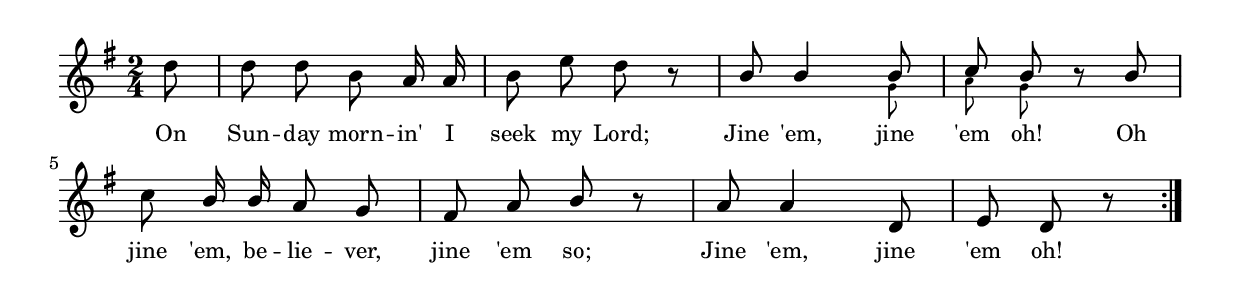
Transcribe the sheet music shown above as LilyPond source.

% 028.ly - Score sheet for "Jine 'em."
% Copyright (C) 2007  Marcus Brinkmann <marcus@gnu.org>
%
% This score sheet is free software; you can redistribute it and/or
% modify it under the terms of the Creative Commons Legal Code
% Attribution-ShareALike as published by Creative Commons; either
% version 2.0 of the License, or (at your option) any later version.
%
% This score sheet is distributed in the hope that it will be useful,
% but WITHOUT ANY WARRANTY; without even the implied warranty of
% MERCHANTABILITY or FITNESS FOR A PARTICULAR PURPOSE.  See the
% Creative Commons Legal Code Attribution-ShareALike for more details.
%
% You should have received a copy of the Creative Commons Legal Code
% Attribution-ShareALike along with this score sheet; if not, write to
% Creative Commons, 543 Howard Street, 5th Floor,
% San Francisco, CA 94105-3013  United States

\version "2.10.0"

%\header
%{
%  title = "Jine 'em."
%  composer = "trad."
%}

melody =
<<
  \context Voice
  {
    \set Staff.midiInstrument = "acoustic grand"
    \override Staff.VerticalAxisGroup #'minimum-Y-extent = #'(0 . 0)
	
    \autoBeamOff

    \time 2/4
    \clef violin
    \key g \major
    
    \repeat volta 2
    {
      \partial 8 d''8 | d''8 d'' b' a'16 a' | b'8 e'' d'' r |
      \override Stem #'neutral-direction = #1 
      b'8 b'4
      << { \stemUp b'8 \stemNeutral }
	 << \\ \set fontSize = #'-4 \stemDown g'8 >> >> |
      << { \stemUp c''8 \stemNeutral }
	 << \\ \set fontSize = #'-4 \autoBeamOff \stemDown a'8 >> >>
      << { \stemUp b'8 \stemNeutral }
	 << \\ \set fontSize = #'-4 \stemDown g'8 >> >>

      r b' | c''8 b'16 b' a'8 g' |
      fis'8 a' b' r | a'8 a'4 d'8 | e'8 d' r    
    }
  }
  \lyricsto "" \new Lyrics
    {
      \override LyricText #'font-size = #0
      \override StanzaNumber #'font-size = #-1

      On Sun -- day morn -- in' I seek my Lord;
      Jine 'em, jine 'em oh!
      Oh jine 'em, be -- lie -- ver, jine 'em so;
      Jine 'em, jine 'em oh!
    }
>>


\score
{
  \new Staff { \melody }

  \layout { indent = 0.0 }
}

\score
{
  \new Staff { \unfoldRepeats \melody }

  
  \midi {
    \context {
      \Score
      tempoWholesPerMinute = #(ly:make-moment 82 4)
      }
    }


}
